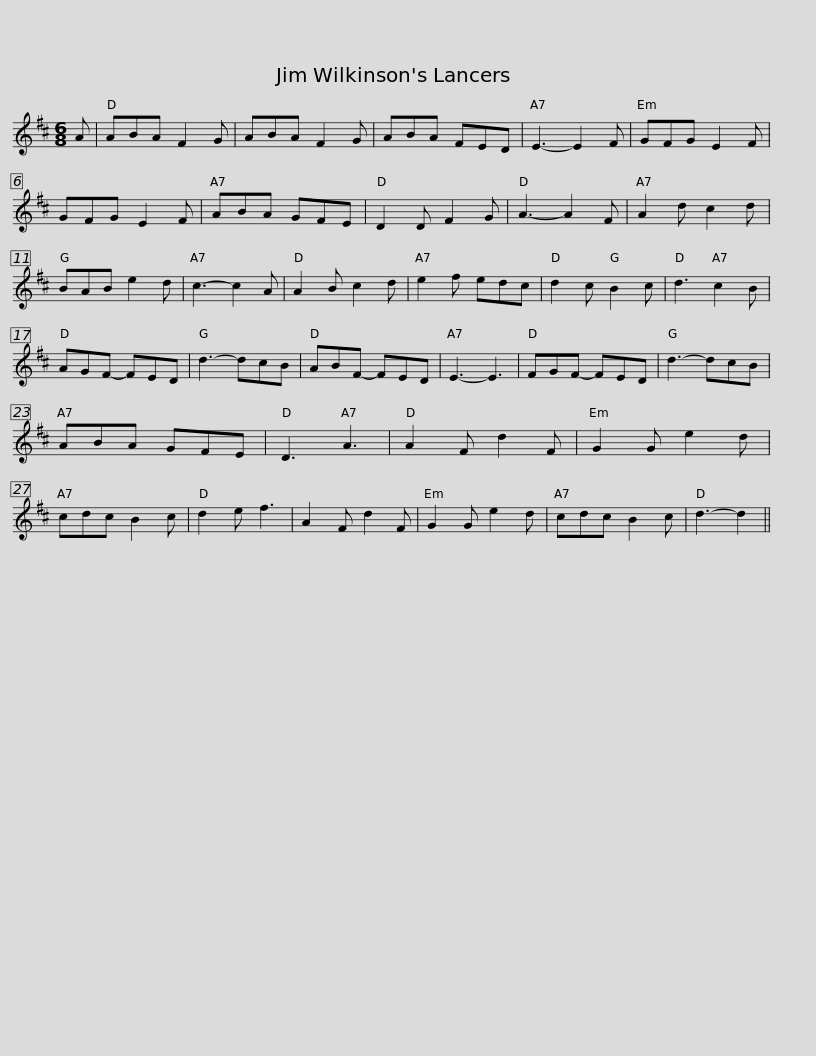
X:1
L:1/8
M:6/8
I:linebreak $
K:D
V:1 treble
V:1
 A | ABA F2 G | ABA F2 G | ABA FED | E3- E2 F | %5
 GFG E2 F | GFG E2 F | ABA GFE |$ D2 D F2 G | A3- A2 F | %10
 A2 d c2 d | BAB e2 d | c3- c2 A | A2 B c2 d | e2 f edc | %15
 d2 c B2 c | d3 c2 B |$ AGF- FED | d3- dcB | ABF- FED | %20
 E3- E3 | FGF- FED | d3- dcB | ABA GFE | D3 A3 |$ %25
 A2 F d2 F | G2 G e2 d | cdc B2 c | d2 e f3 | A2 F d2 F | %30
 G2 G e2 d | cdc B2 c | d3- d2 || %33
